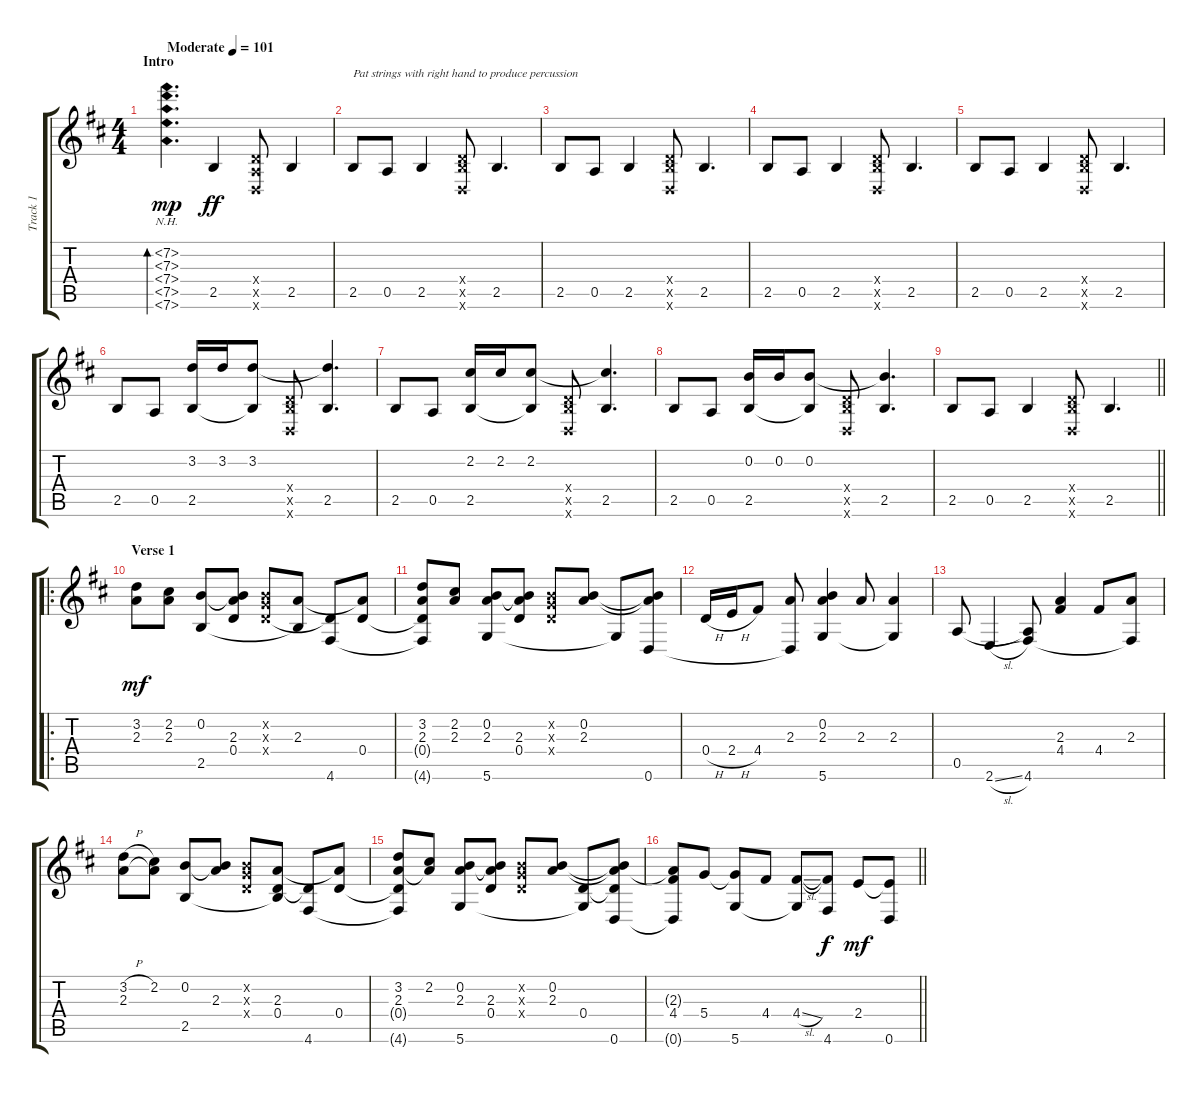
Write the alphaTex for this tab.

\track ("Track 1" "Track 1") {instrument acousticguitarsteel}
\staff {score tabs}
\tuning (E4 B3 G3 D3 A2 D2) {hide}
\ts (4 4)
\section ("" "Intro")
\tempo (101 "Moderate")
\clef g2
\ks d
(7.2{nh} 7.3{nh} 7.4{nh} 7.5{nh} 7.6{nh}).4{d bd 240 dy mp instrument acousticguitarsteel} 2.5.4{dy ff} (0.4{x} 0.5{x} 0.6{x}).8 2.5.4 |
2.5.8{txt "Pat strings with right hand to produce percussion"} 0.5.8 2.5.4 (0.4{x} 2.5{x} 0.6{x}).8 2.5.4{d} |
2.5.8 0.5.8 2.5.4 (0.4{x} 2.5{x} 0.6{x}).8 2.5.4{d} |
2.5.8 0.5.8 2.5.4 (0.4{x} 2.5{x} 0.6{x}).8 2.5.4{d} |
2.5.8 0.5.8 2.5.4 (0.4{x} 2.5{x} 0.6{x}).8 2.5.4{d} |
2.5.8 0.5.8 (3.2 2.5).16 3.2.16 (3.2 2.5{t}).8 (0.4{x} 2.5{x} 0.6{x}).8 (3.2{t} 2.5).4{d} |
2.5.8 0.5.8 (2.2 2.5).16 2.2.16 (2.2 2.5{t}).8 (0.4{x} 2.5{x} 0.6{x}).8 (2.2{t} 2.5).4{d} |
2.5.8 0.5.8 (0.2 2.5).16 0.2.16 (0.2 2.5{t}).8 (0.4{x} 2.5{x} 0.6{x}).8 (0.2{t} 2.5).4{d} |
\barLineRight lightlight
2.5.8 0.5.8 2.5.4 (0.4{x} 2.5{x} 0.6{x}).8 2.5.4{d} |
\ro
\section ("" "Verse 1")
(3.2 2.3).8{dy mf} (2.2 2.3).8 (0.2 2.5).8 (0.2{t} 2.3 0.4).8 (0.2{x} 0.3{x} 0.4{x}).8 (2.3 2.5{t}).8 (0.4{t} 4.6).8 (2.3{t} 0.4).8 |
(3.2 2.3 0.4{t} 4.6{t}).8 (2.2 2.3).8 (0.2 2.3 5.6).8 (0.2{t} 2.3 0.4).8 (0.2{x} 0.3{x} 0.4{x}).8 (0.2 2.3).8 5.6{t}.8 (0.2{t} 2.3{t} 0.6).8 |
0.4{h}.16 2.4{h}.16 4.4.8 (2.3 0.6{t}).8 (0.2 2.3 5.6).4 2.3.8 (2.3 5.6{t}).4 |
0.5.8 2.6{sl}.4 (0.5{t} 4.6).8 (2.3 4.4).4 4.4.8 (2.3 4.6{t}).8 |
(3.2{h} 2.3).8 (2.2 2.3{t}).8 (0.2 2.5).8 (0.2{t} 2.3).8 (0.2{x} 0.3{x} 0.4{x}).8 (2.3 0.4 2.5{t}).8 (0.4{t} 4.6).8 (2.3{t} 0.4).8 |
(3.2 2.3 0.4{t} 4.6{t}).8 (2.2 2.3{t}).8 (0.2 2.3 5.6).8 (0.2{t} 2.3 0.4).8 (0.2{x} 0.3{x} 0.4{x}).8 (0.2 2.3).8 (0.4 5.6{t}).8 (0.2{t} 2.3{t} 0.4{t} 0.6).8 |
\barLineRight lightlight
(2.3{t} 4.4 0.6{t}).8 5.4.8 (5.4{t} 5.6).8 4.4.8 (4.4{sl} 5.6{t}).8 (4.4{t} 4.6).8{dy f} 2.4.8{dy mf} (2.4{t} 0.6).8
